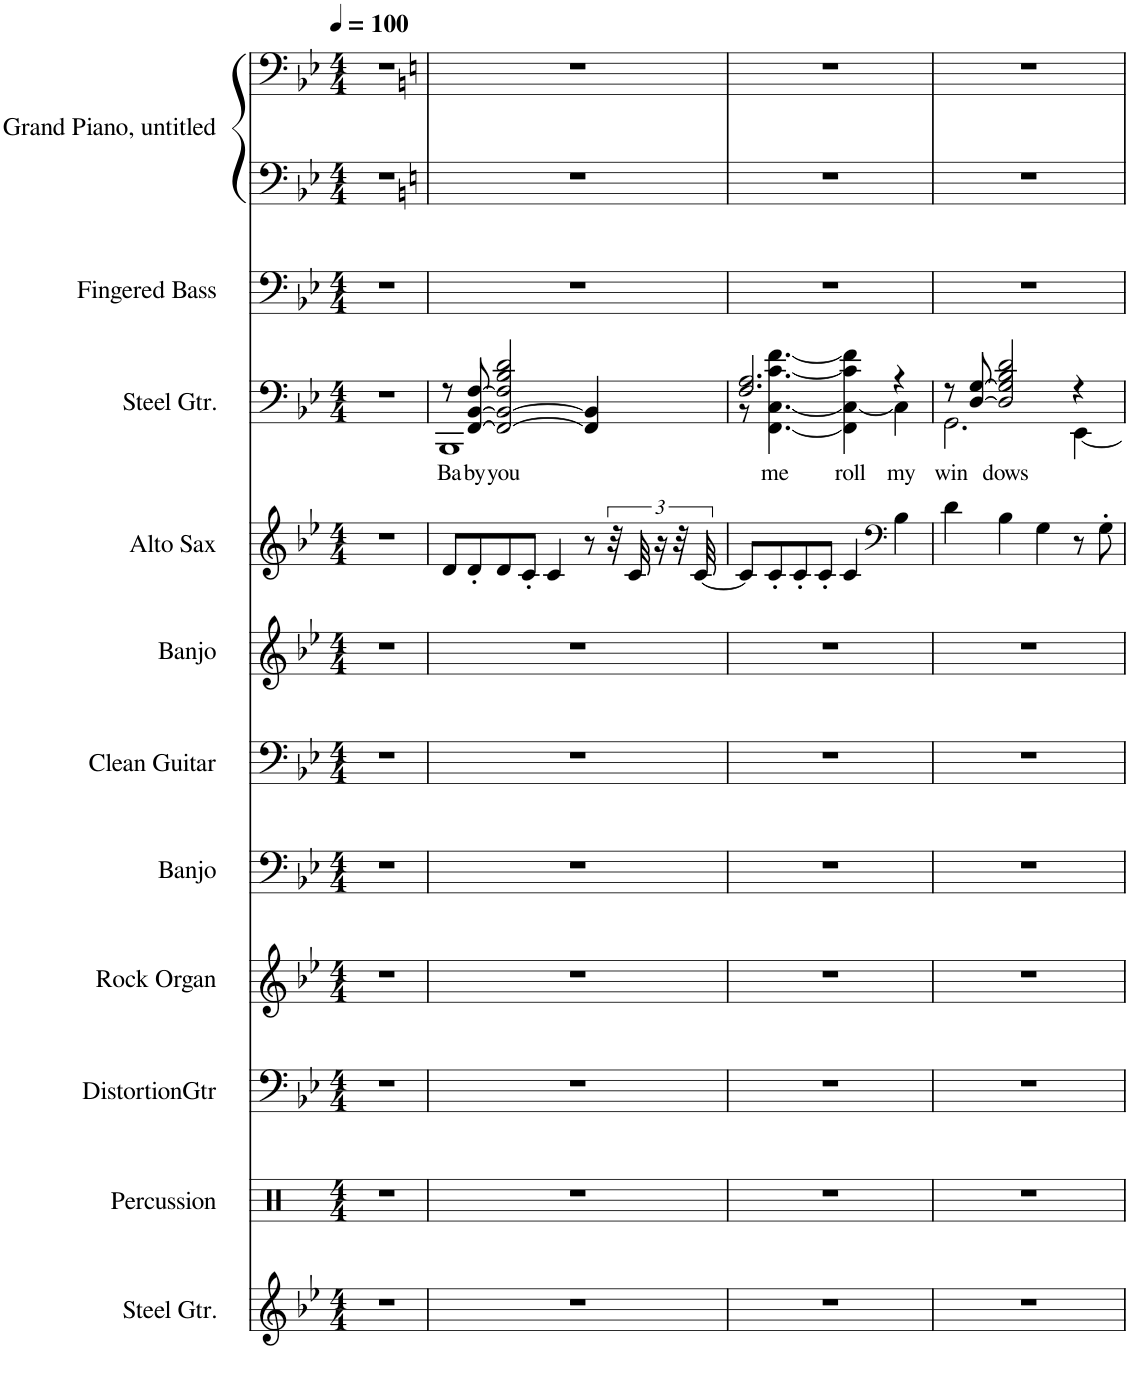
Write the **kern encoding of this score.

**kern	**kern	**kern	**kern	**kern	**kern	**kern	**kern	**kern	**text	**kern	**kern	**kern
*part11	*part10	*part9	*part8	*part7	*part6	*part5	*part4	*part3	*part3	*part2	*part1	*part1
*staff12	*staff11	*staff10	*staff9	*staff8	*staff7	*staff6	*staff5	*staff4	*staff4	*staff3	*staff2	*staff1
*I"Steel Gtr.	*I"Percussion	*I"DistortionGtr	*I"Rock Organ	*I"Banjo	*I"Clean Guitar	*I"Banjo	*I"Alto Sax	*I"Steel Gtr.	*	*I"Fingered Bass	*I"Grand Piano, untitled	*
*	*	*	*	*I'Bjo	*	*I'Bjo	*I'A Sax	*	*	*	*I'Pno	*
*clefG2	*clefX	*clefF4	*clefG2	*clefF4	*clefF4	*clefG2	*clefG2	*clefF4	*	*clefF4	*clefF4	*clefF4
*	*	*	*	*Trd7c12	*	*Trd7c12	*Trd5c9	*	*	*	*	*
*k[b-e-]	*k[]	*k[b-e-]	*k[b-e-]	*k[b-e-]	*k[b-e-]	*k[b-e-]	*k[b-e-]	*k[b-e-]	*	*k[b-e-]	*k[b-e-]	*k[b-e-]
*M4/4	*M4/4	*M4/4	*M4/4	*M4/4	*M4/4	*M4/4	*M4/4	*M4/4	*	*M4/4	*M4/4	*M4/4
*MM100	*MM100	*MM100	*MM100	*MM100	*MM100	*MM100	*MM100	*MM100	*	*MM100	*MM100	*MM100
=1	=1	=1	=1	=1	=1	=1	=1	=1	=1	=1	=1	=1
1r	1r	1r	1r	1r	1r	1r	1r	1r	.	1r	1r	1r
=2	=2	=2	=2	=2	=2	=2	=2	=2	=2	=2	=2	=2
!	!	!	!	!	!	!	!	!	!LO:LY:b	!	!	!
*	*	*	*	*	*	*	*	*^	*	*	*	*
1r	1r	1r	1r	1r	1r	1r	8d/L	8r	1BBB-	Ba	1r	1r	1r
!	!	!	!	!	!	!	!	!	!	!LO:LY:b	!	!	!
.	.	.	.	.	.	.	8d'/	[8FF/ [8BB-/ [8F/	.	by	.	.	.
!	!	!	!	!	!	!	!	!	!	!LO:LY:b	!	!	!
.	.	.	.	.	.	.	8d/	2FF/_ 2BB-/_ 2F/] 2B-/ 2d/	.	you	.	.	.
.	.	.	.	.	.	.	8c'/J	.	.	.	.	.	.
.	.	.	.	.	.	.	4c/	.	.	.	.	.	.
.	.	.	.	.	.	.	8r	4FF/] 4BB-/]	.	.	.	.	.
.	.	.	.	.	.	.	48r	.	.	.	.	.	.
.	.	.	.	.	.	.	48c/	.	.	.	.	.	.
.	.	.	.	.	.	.	24r	.	.	.	.	.	.
.	.	.	.	.	.	.	48r	.	.	.	.	.	.
.	.	.	.	.	.	.	[48c/	.	.	.	.	.	.
=3	=3	=3	=3	=3	=3	=3	=3	=3	=3	=3	=3	=3	=3
1r	1r	1r	1r	1r	1r	1r	8c/L]	2.F/ 2.A/	8r	.	1r	1r	1r
!	!	!	!	!	!	!	!	!	!	!LO:LY:b	!	!	!
.	.	.	.	.	.	.	8c'/	.	[4.FF\ [4.C\ [4.c\ [4.f\	me	.	.	.
.	.	.	.	.	.	.	8c'/	.	.	.	.	.	.
.	.	.	.	.	.	.	8c'/J	.	.	.	.	.	.
!	!	!	!	!	!	!	!	!	!	!LO:LY:b	!	!	!
.	.	.	.	.	.	.	4c/	.	4FF\] 4C\_ 4c\] 4f\]	roll	.	.	.
*	*	*	*	*	*	*	*clefF4	*	*	*	*	*	*
!	!	!	!	!	!	!	!	!	!	!LO:LY:b	!	!	!
.	.	.	.	.	.	.	4B-\	4r	4C\]	my	.	.	.
=4	=4	=4	=4	=4	=4	=4	=4	=4	=4	=4	=4	=4	=4
!	!	!	!	!	!	!	!	!	!	!LO:LY:b	!	!	!
1r	1r	1r	1r	1r	1r	1r	4d\	8r	2.GG\	win	1r	1r	1r
.	.	.	.	.	.	.	.	[8D/ [8G/	.	.	.	.	.
!	!	!	!	!	!	!	!	!	!	!LO:LY:b	!	!	!
.	.	.	.	.	.	.	4B-\	2D/] 2G/] 2B-/ 2d/	.	dows	.	.	.
.	.	.	.	.	.	.	4G\	.	.	.	.	.	.
.	.	.	.	.	.	.	8r	4r	[4EE-\	.	.	.	.
.	.	.	.	.	.	.	8G'\	.	.	.	.	.	.
*	*	*	*	*	*	*	*	*v	*v	*	*	*	*
=	=	=	=	=	=	=	=	=	=	=	=	=
*-	*-	*-	*-	*-	*-	*-	*-	*-	*-	*-	*-	*-
